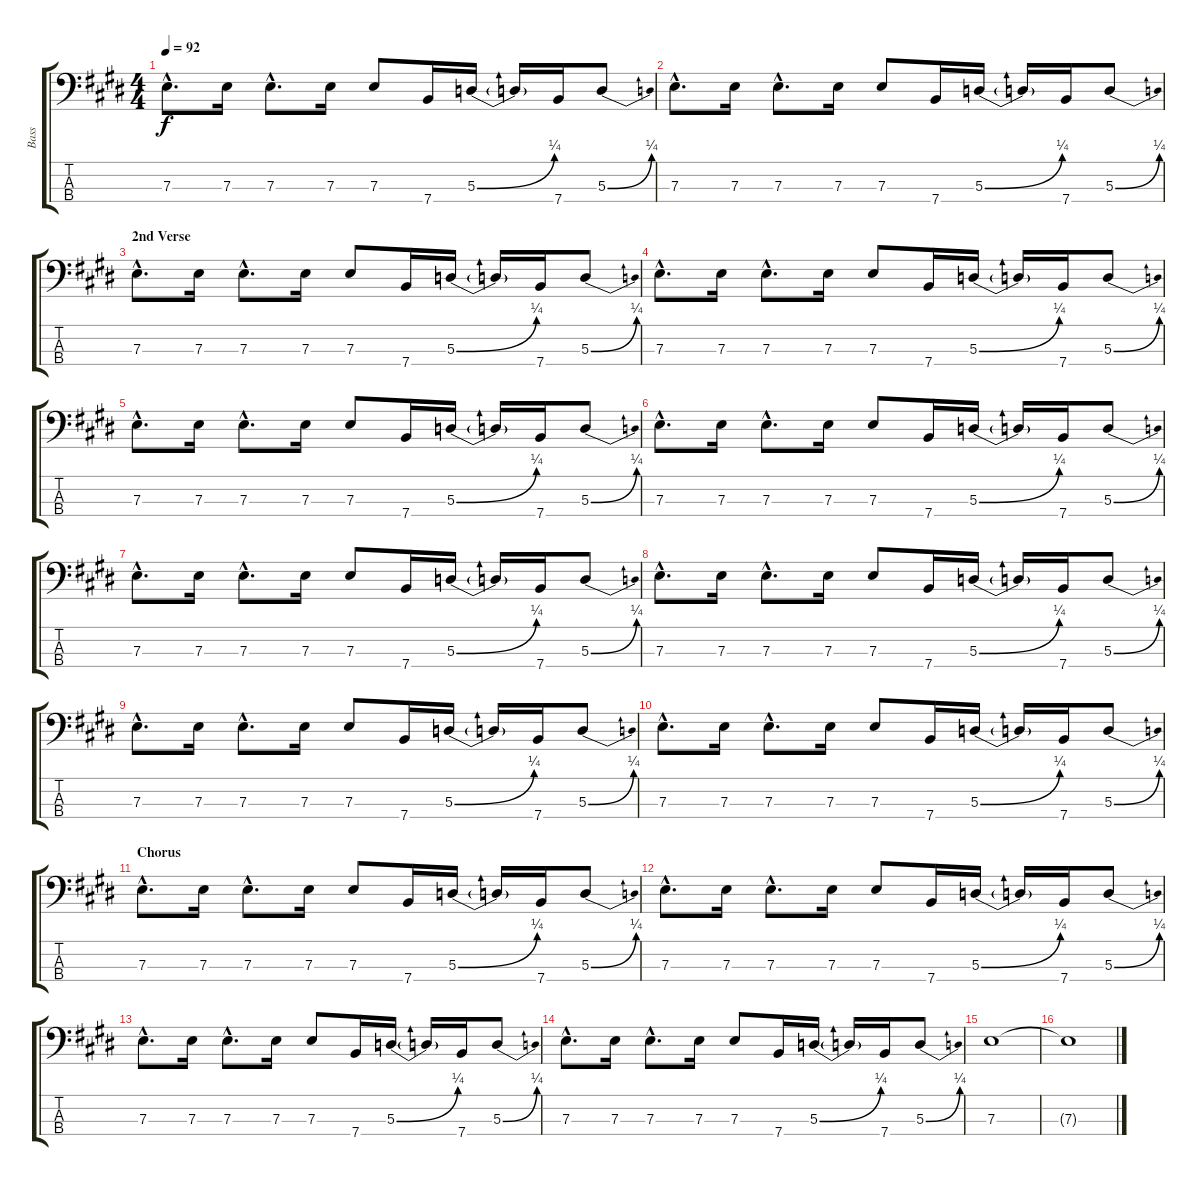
\track ("Bass" "Bass") {instrument electricbassfinger}
\staff {score tabs}
\tuning (G2 D2 A1 E1) {hide}
\ts (4 4)
\tempo 92
\clef f4
\ks e
7.3{hac}.8{d dy f} 7.3.16 7.3{hac}.8{d} 7.3.16 7.3.8 7.4.16 5.3{be (bend 0 0 60 1)}.16 5.3{t}.16 7.4.16 5.3{be (bend 0 0 60 1)}.8 |
7.3{hac}.8{d} 7.3.16 7.3{hac}.8{d} 7.3.16 7.3.8 7.4.16 5.3{be (bend 0 0 60 1)}.16 5.3{t}.16 7.4.16 5.3{be (bend 0 0 60 1)}.8 |
\section ("" "2nd Verse")
7.3{hac}.8{d} 7.3.16 7.3{hac}.8{d} 7.3.16 7.3.8 7.4.16 5.3{be (bend 0 0 60 1)}.16 5.3{t}.16 7.4.16 5.3{be (bend 0 0 60 1)}.8 |
7.3{hac}.8{d} 7.3.16 7.3{hac}.8{d} 7.3.16 7.3.8 7.4.16 5.3{be (bend 0 0 60 1)}.16 5.3{t}.16 7.4.16 5.3{be (bend 0 0 60 1)}.8 |
7.3{hac}.8{d} 7.3.16 7.3{hac}.8{d} 7.3.16 7.3.8 7.4.16 5.3{be (bend 0 0 60 1)}.16 5.3{t}.16 7.4.16 5.3{be (bend 0 0 60 1)}.8 |
7.3{hac}.8{d} 7.3.16 7.3{hac}.8{d} 7.3.16 7.3.8 7.4.16 5.3{be (bend 0 0 60 1)}.16 5.3{t}.16 7.4.16 5.3{be (bend 0 0 60 1)}.8 |
7.3{hac}.8{d} 7.3.16 7.3{hac}.8{d} 7.3.16 7.3.8 7.4.16 5.3{be (bend 0 0 60 1)}.16 5.3{t}.16 7.4.16 5.3{be (bend 0 0 60 1)}.8 |
7.3{hac}.8{d} 7.3.16 7.3{hac}.8{d} 7.3.16 7.3.8 7.4.16 5.3{be (bend 0 0 60 1)}.16 5.3{t}.16 7.4.16 5.3{be (bend 0 0 60 1)}.8 |
7.3{hac}.8{d} 7.3.16 7.3{hac}.8{d} 7.3.16 7.3.8 7.4.16 5.3{be (bend 0 0 60 1)}.16 5.3{t}.16 7.4.16 5.3{be (bend 0 0 60 1)}.8 |
7.3{hac}.8{d} 7.3.16 7.3{hac}.8{d} 7.3.16 7.3.8 7.4.16 5.3{be (bend 0 0 60 1)}.16 5.3{t}.16 7.4.16 5.3{be (bend 0 0 60 1)}.8 |
\section ("" "Chorus")
7.3{hac}.8{d} 7.3.16 7.3{hac}.8{d} 7.3.16 7.3.8 7.4.16 5.3{be (bend 0 0 60 1)}.16 5.3{t}.16 7.4.16 5.3{be (bend 0 0 60 1)}.8 |
7.3{hac}.8{d} 7.3.16 7.3{hac}.8{d} 7.3.16 7.3.8 7.4.16 5.3{be (bend 0 0 60 1)}.16 5.3{t}.16 7.4.16 5.3{be (bend 0 0 60 1)}.8 |
7.3{hac}.8{d} 7.3.16 7.3{hac}.8{d} 7.3.16 7.3.8 7.4.16 5.3{be (bend 0 0 60 1)}.16 5.3{t}.16 7.4.16 5.3{be (bend 0 0 60 1)}.8 |
7.3{hac}.8{d} 7.3.16 7.3{hac}.8{d} 7.3.16 7.3.8 7.4.16 5.3{be (bend 0 0 60 1)}.16 5.3{t}.16 7.4.16 5.3{be (bend 0 0 60 1)}.8 |
7.3.1 |
7.3{t}.1
